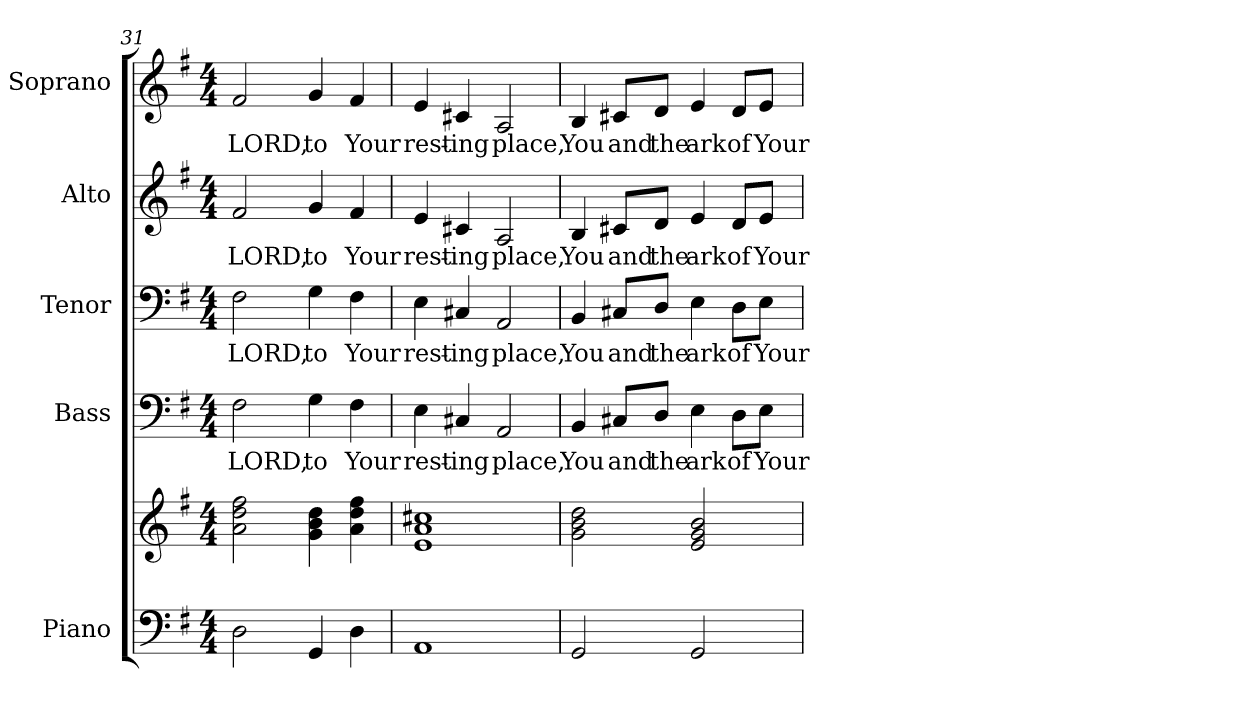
**kern	**kern	**kern	**text	**kern	**text	**kern	**text	**kern	**text
*part5	*part5	*part4	*part4	*part3	*part3	*part2	*part2	*part1	*part1
*staff6	*staff5	*staff4	*staff4	*staff3	*staff3	*staff2	*staff2	*staff1	*staff1
*I"Piano	*	*I"Bass	*	*I"Tenor	*	*I"Alto	*	*I"Soprano	*
*I'Pno.	*	*I'B.	*	*I'T.	*	*I'A.	*	*I'S.	*
!!LO:PB:g=z
*clefF4	*clefG2	*clefF4	*	*clefF4	*	*clefG2	*	*clefG2	*
*k[f#]	*k[f#]	*k[f#]	*	*k[f#]	*	*k[f#]	*	*k[f#]	*
*G:	*G:	*G:	*	*G:	*	*G:	*	*G:	*
*M4/4	*M4/4	*M4/4	*	*M4/4	*	*M4/4	*	*M4/4	*
=31	=31	=31	=31	=31	=31	=31	=31	=31	=31
!	!	!	!LO:LY:b:color=#000000	!	!	!	!	!	!
!	!	!	!	!	!LO:LY:b:color=#000000	!	!	!	!
!	!	!	!	!	!	!	!LO:LY:b:color=#000000	!	!
!	!	!	!	!	!	!	!	!	!LO:LY:b:color=#000000
2Di\	2ai\ 2ddi 2ff#i	2F#i\	LORD,	2F#i\	LORD,	2f#i/	LORD,	2f#i/	LORD,
!	!	!	!LO:LY:b:color=#000000	!	!	!	!	!	!
!	!	!	!	!	!LO:LY:b:color=#000000	!	!	!	!
!	!	!	!	!	!	!	!LO:LY:b:color=#000000	!	!
!	!	!	!	!	!	!	!	!	!LO:LY:b:color=#000000
4GGi/	4gi\ 4bi 4ddi	4Gi\	to	4Gi\	to	4gi/	to	4gi/	to
!	!	!	!LO:LY:b:color=#000000	!	!	!	!	!	!
!	!	!	!	!	!LO:LY:b:color=#000000	!	!	!	!
!	!	!	!	!	!	!	!LO:LY:b:color=#000000	!	!
!	!	!	!	!	!	!	!	!	!LO:LY:b:color=#000000
4Di\	4ai\ 4ddi 4ff#i	4F#i\	Your	4F#i\	Your	4f#i/	Your	4f#i/	Your
=32	=32	=32	=32	=32	=32	=32	=32	=32	=32
!	!	!	!LO:LY:b:color=#000000	!	!	!	!	!	!
!	!	!	!	!	!LO:LY:b:color=#000000	!	!	!	!
!	!	!	!	!	!	!	!LO:LY:b:color=#000000	!	!
!	!	!	!	!	!	!	!	!	!LO:LY:b:color=#000000
1AAi	1ei 1ai 1cc#Xi	4Ei\	rest-	4Ei\	rest-	4ei/	rest-	4ei/	rest-
!	!	!	!LO:LY:b:color=#000000	!	!	!	!	!	!
!	!	!	!	!	!LO:LY:b:color=#000000	!	!	!	!
!	!	!	!	!	!	!	!LO:LY:b:color=#000000	!	!
!	!	!	!	!	!	!	!	!	!LO:LY:b:color=#000000
.	.	4C#Xi/	-ing	4C#Xi/	-ing	4c#Xi/	-ing	4c#Xi/	-ing
!	!	!	!LO:LY:b:color=#000000	!	!	!	!	!	!
!	!	!	!	!	!LO:LY:b:color=#000000	!	!	!	!
!	!	!	!	!	!	!	!LO:LY:b:color=#000000	!	!
!	!	!	!	!	!	!	!	!	!LO:LY:b:color=#000000
.	.	2AAi/	place,	2AAi/	place,	2Ai/	place,	2Ai/	place,
!!LO:PB:g=z
=33	=33	=33	=33	=33	=33	=33	=33	=33	=33
!	!	!	!LO:LY:b:color=#000000	!	!	!	!	!	!
!	!	!	!	!	!LO:LY:b:color=#000000	!	!	!	!
!	!	!	!	!	!	!	!LO:LY:b:color=#000000	!	!
!	!	!	!	!	!	!	!	!	!LO:LY:b:color=#000000
2GGi/	2gi\ 2bi 2ddi	4BBi/	You	4BBi/	You	4Bi/	You	4Bi/	You
!	!	!	!LO:LY:b:color=#000000	!	!	!	!	!	!
!	!	!	!	!	!LO:LY:b:color=#000000	!	!	!	!
!	!	!	!	!	!	!	!LO:LY:b:color=#000000	!	!
!	!	!	!	!	!	!	!	!	!LO:LY:b:color=#000000
.	.	8C#Xi/L	and	8C#Xi/L	and	8c#Xi/L	and	8c#Xi/L	and
!	!	!	!LO:LY:b:color=#000000	!	!	!	!	!	!
!	!	!	!	!	!LO:LY:b:color=#000000	!	!	!	!
!	!	!	!	!	!	!	!LO:LY:b:color=#000000	!	!
!	!	!	!	!	!	!	!	!	!LO:LY:b:color=#000000
.	.	8Di/J	the	8Di/J	the	8di/J	the	8di/J	the
!	!	!	!LO:LY:b:color=#000000	!	!	!	!	!	!
!	!	!	!	!	!LO:LY:b:color=#000000	!	!	!	!
!	!	!	!	!	!	!	!LO:LY:b:color=#000000	!	!
!	!	!	!	!	!	!	!	!	!LO:LY:b:color=#000000
2GGi/	2ei/ 2gi 2bi	4Ei\	ark	4Ei\	ark	4ei/	ark	4ei/	ark
!	!	!	!LO:LY:b:color=#000000	!	!	!	!	!	!
!	!	!	!	!	!LO:LY:b:color=#000000	!	!	!	!
!	!	!	!	!	!	!	!LO:LY:b:color=#000000	!	!
!	!	!	!	!	!	!	!	!	!LO:LY:b:color=#000000
.	.	8Di\L	of	8Di\L	of	8di/L	of	8di/L	of
!	!	!	!LO:LY:b:color=#000000	!	!	!	!	!	!
!	!	!	!	!	!LO:LY:b:color=#000000	!	!	!	!
!	!	!	!	!	!	!	!LO:LY:b:color=#000000	!	!
!	!	!	!	!	!	!	!	!	!LO:LY:b:color=#000000
.	.	8Ei\J	Your	8Ei\J	Your	8ei/J	Your	8ei/J	Your
=	=	=	=	=	=	=	=	=	=
*-	*-	*-	*-	*-	*-	*-	*-	*-	*-
